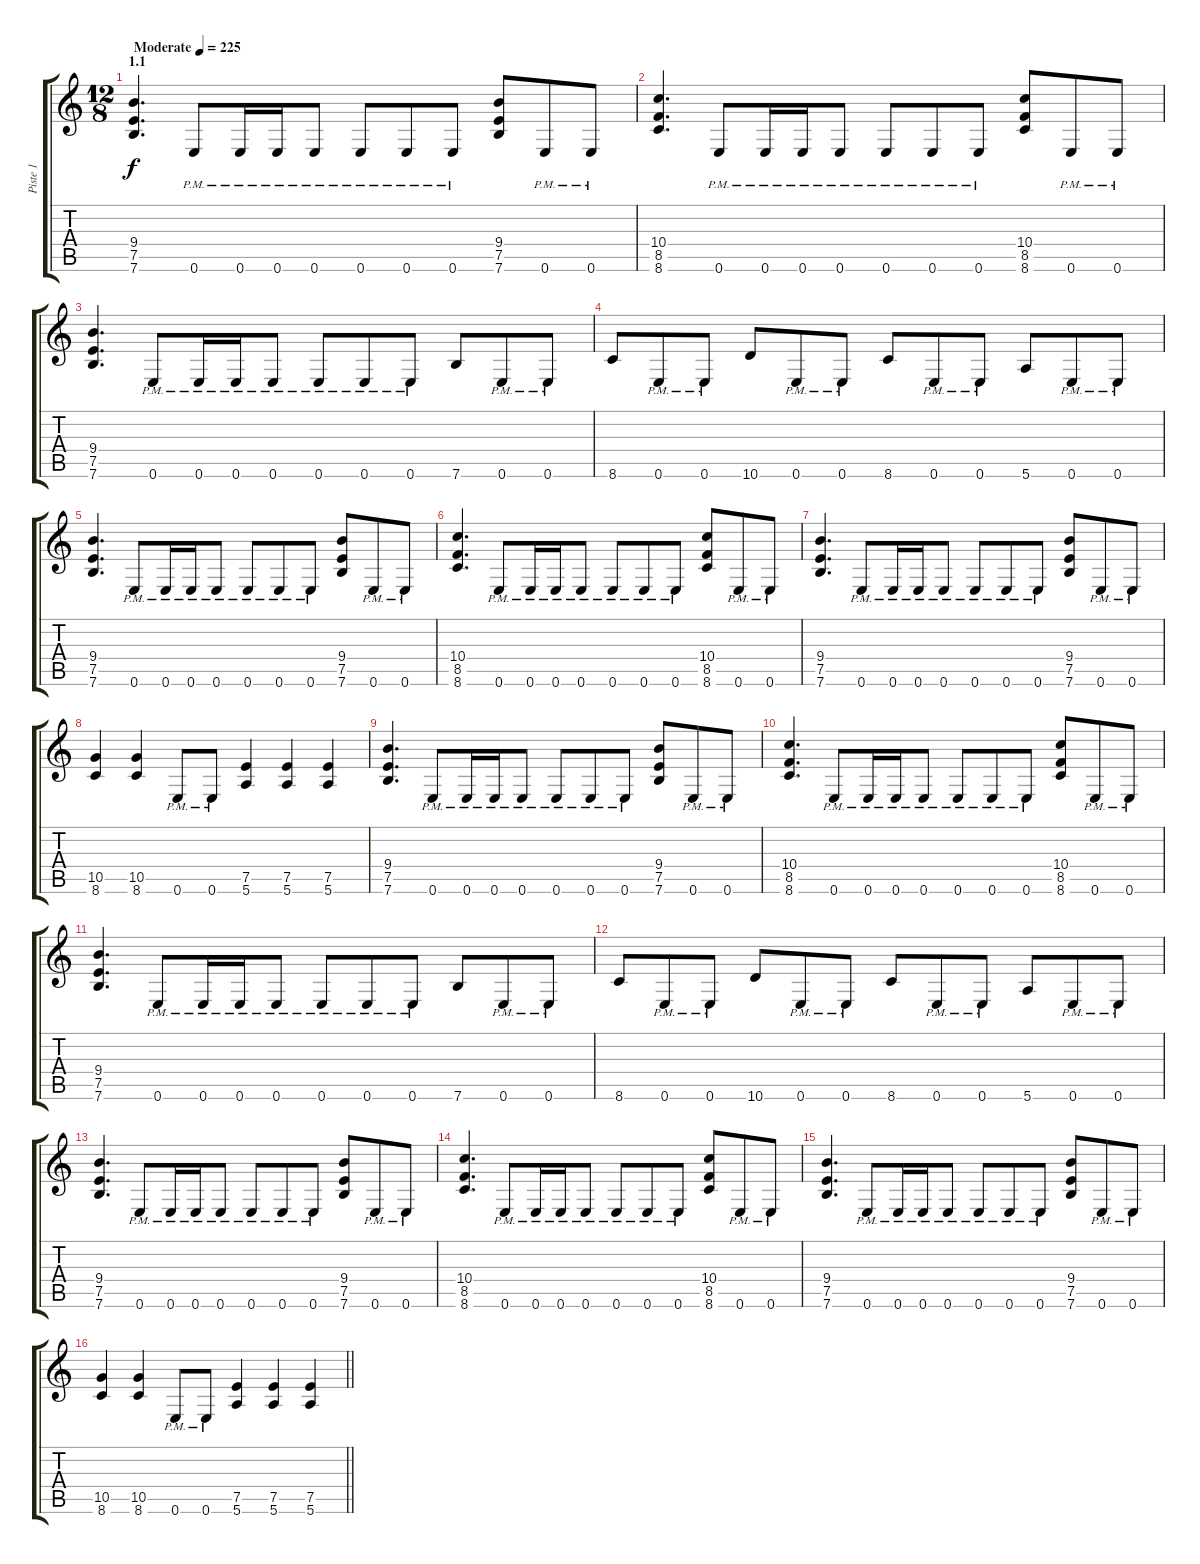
\track ("Piste 1" "Piste 1") {instrument distortionguitar}
\staff {score tabs}
\tuning (E4 B3 G3 D3 A2 E2) {hide}
\ts (12 8)
\section ("" "1.1")
\tempo (225 "Moderate")
\clef g2
\ks c
(9.4 7.5 7.6).4{d dy f instrument distortionguitar} 0.6{pm}.8 0.6{pm}.16 0.6{pm}.16 0.6{pm}.8 0.6{pm}.8 0.6{pm}.8 0.6{pm}.8 (9.4 7.5 7.6).8 0.6{pm}.8 0.6{pm}.8 |
(10.4 8.5 8.6).4{d} 0.6{pm}.8 0.6{pm}.16 0.6{pm}.16 0.6{pm}.8 0.6{pm}.8 0.6{pm}.8 0.6{pm}.8 (10.4 8.5 8.6).8 0.6{pm}.8 0.6{pm}.8 |
(9.4 7.5 7.6).4{d} 0.6{pm}.8 0.6{pm}.16 0.6{pm}.16 0.6{pm}.8 0.6{pm}.8 0.6{pm}.8 0.6{pm}.8 7.6.8 0.6{pm}.8 0.6{pm}.8 |
8.6.8 0.6{pm}.8 0.6{pm}.8 10.6.8 0.6{pm}.8 0.6{pm}.8 8.6.8 0.6{pm}.8 0.6{pm}.8 5.6.8 0.6{pm}.8 0.6{pm}.8 |
(9.4 7.5 7.6).4{d} 0.6{pm}.8 0.6{pm}.16 0.6{pm}.16 0.6{pm}.8 0.6{pm}.8 0.6{pm}.8 0.6{pm}.8 (9.4 7.5 7.6).8 0.6{pm}.8 0.6{pm}.8 |
(10.4 8.5 8.6).4{d} 0.6{pm}.8 0.6{pm}.16 0.6{pm}.16 0.6{pm}.8 0.6{pm}.8 0.6{pm}.8 0.6{pm}.8 (10.4 8.5 8.6).8 0.6{pm}.8 0.6{pm}.8 |
(9.4 7.5 7.6).4{d} 0.6{pm}.8 0.6{pm}.16 0.6{pm}.16 0.6{pm}.8 0.6{pm}.8 0.6{pm}.8 0.6{pm}.8 (9.4 7.5 7.6).8 0.6{pm}.8 0.6{pm}.8 |
(10.5 8.6).4 (10.5 8.6).4 0.6{pm}.8 0.6{pm}.8 (7.5 5.6).4 (7.5 5.6).4 (7.5 5.6).4 |
(9.4 7.5 7.6).4{d} 0.6{pm}.8 0.6{pm}.16 0.6{pm}.16 0.6{pm}.8 0.6{pm}.8 0.6{pm}.8 0.6{pm}.8 (9.4 7.5 7.6).8 0.6{pm}.8 0.6{pm}.8 |
(10.4 8.5 8.6).4{d} 0.6{pm}.8 0.6{pm}.16 0.6{pm}.16 0.6{pm}.8 0.6{pm}.8 0.6{pm}.8 0.6{pm}.8 (10.4 8.5 8.6).8 0.6{pm}.8 0.6{pm}.8 |
(9.4 7.5 7.6).4{d} 0.6{pm}.8 0.6{pm}.16 0.6{pm}.16 0.6{pm}.8 0.6{pm}.8 0.6{pm}.8 0.6{pm}.8 7.6.8 0.6{pm}.8 0.6{pm}.8 |
8.6.8 0.6{pm}.8 0.6{pm}.8 10.6.8 0.6{pm}.8 0.6{pm}.8 8.6.8 0.6{pm}.8 0.6{pm}.8 5.6.8 0.6{pm}.8 0.6{pm}.8 |
(9.4 7.5 7.6).4{d} 0.6{pm}.8 0.6{pm}.16 0.6{pm}.16 0.6{pm}.8 0.6{pm}.8 0.6{pm}.8 0.6{pm}.8 (9.4 7.5 7.6).8 0.6{pm}.8 0.6{pm}.8 |
(10.4 8.5 8.6).4{d} 0.6{pm}.8 0.6{pm}.16 0.6{pm}.16 0.6{pm}.8 0.6{pm}.8 0.6{pm}.8 0.6{pm}.8 (10.4 8.5 8.6).8 0.6{pm}.8 0.6{pm}.8 |
(9.4 7.5 7.6).4{d} 0.6{pm}.8 0.6{pm}.16 0.6{pm}.16 0.6{pm}.8 0.6{pm}.8 0.6{pm}.8 0.6{pm}.8 (9.4 7.5 7.6).8 0.6{pm}.8 0.6{pm}.8 |
\barLineRight lightlight
(10.5 8.6).4 (10.5 8.6).4 0.6{pm}.8 0.6{pm}.8 (7.5 5.6).4 (7.5 5.6).4 (7.5 5.6).4
